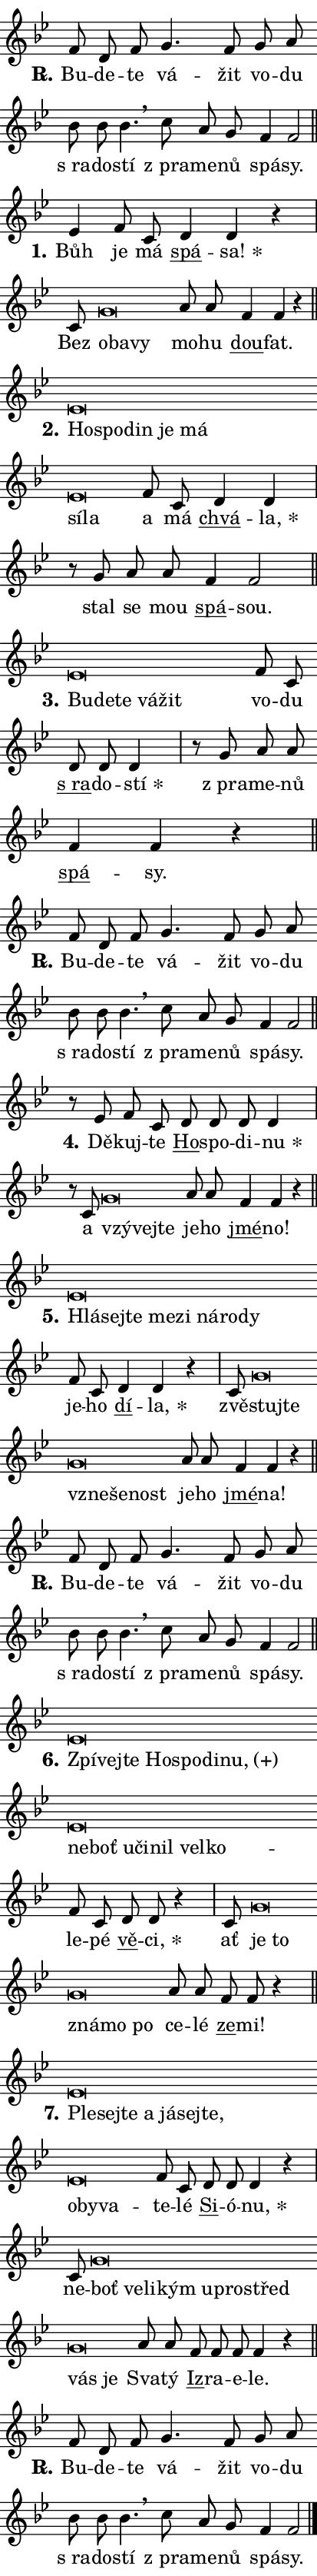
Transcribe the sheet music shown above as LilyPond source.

\version "2.22.1"
\header { tagline = "" }
\paper {
  indent = 0\cm
  top-margin = 0\cm
  right-margin = 0\cm
  bottom-margin = 0\cm
  left-margin = 0\cm
  paper-width = 7\cm
  page-breaking = #ly:one-page-breaking
  system-system-spacing.basic-distance = #11
  score-system-spacing.basic-distance = #11.3
  ragged-last = ##f
}


%% Author: Thomas Morley
%% https://lists.gnu.org/archive/html/lilypond-user/2020-05/msg00002.html
#(define (line-position grob)
"Returns position of @var[grob} in current system:
   @code{'start}, if at first time-step
   @code{'end}, if at last time-step
   @code{'middle} otherwise
"
  (let* ((col (ly:item-get-column grob))
         (ln (ly:grob-object col 'left-neighbor))
         (rn (ly:grob-object col 'right-neighbor))
         (col-to-check-left (if (ly:grob? ln) ln col))
         (col-to-check-right (if (ly:grob? rn) rn col))
         (break-dir-left
           (and
             (ly:grob-property col-to-check-left 'non-musical #f)
             (ly:item-break-dir col-to-check-left)))
         (break-dir-right
           (and
             (ly:grob-property col-to-check-right 'non-musical #f)
             (ly:item-break-dir col-to-check-right))))
        (cond ((eqv? 1 break-dir-left) 'start)
              ((eqv? -1 break-dir-right) 'end)
              (else 'middle))))

#(define (tranparent-at-line-position vctor)
  (lambda (grob)
  "Relying on @code{line-position} select the relevant enry from @var{vctor}.
Used to determine transparency,"
    (case (line-position grob)
      ((end) (not (vector-ref vctor 0)))
      ((middle) (not (vector-ref vctor 1)))
      ((start) (not (vector-ref vctor 2))))))

noteHeadBreakVisibility =
#(define-music-function (break-visibility)(vector?)
"Makes @code{NoteHead}s transparent relying on @var{break-visibility}"
#{
  \override NoteHead.transparent =
    #(tranparent-at-line-position break-visibility)
#})

#(define delete-ledgers-for-transparent-note-heads
  (lambda (grob)
    "Reads whether a @code{NoteHead} is transparent.
If so this @code{NoteHead} is removed from @code{'note-heads} from
@var{grob}, which is supposed to be @code{LedgerLineSpanner}.
As a result ledgers are not printed for this @code{NoteHead}"
    (let* ((nhds-array (ly:grob-object grob 'note-heads))
           (nhds-list
             (if (ly:grob-array? nhds-array)
                 (ly:grob-array->list nhds-array)
                 '()))
           ;; Relies on the transparent-property being done before
           ;; Staff.LedgerLineSpanner.after-line-breaking is executed.
           ;; This is fragile ...
           (to-keep
             (remove
               (lambda (nhd)
                 (ly:grob-property nhd 'transparent #f))
               nhds-list)))
      ;; TODO find a better method to iterate over grob-arrays, similiar
      ;; to filter/remove etc for lists
      ;; For now rebuilt from scratch
      (set! (ly:grob-object grob 'note-heads)  '())
      (for-each
        (lambda (nhd)
          (ly:pointer-group-interface::add-grob grob 'note-heads nhd))
        to-keep))))

hideNotes = {
  \noteHeadBreakVisibility #begin-of-line-visible
}
unHideNotes = {
  \noteHeadBreakVisibility #all-visible
}

% work-around for resetting accidentals
% https://lilypond.org/doc/v2.23/Documentation/notation/displaying-rhythms#unmetered-music
cadenzaMeasure = {
  \cadenzaOff
  \partial 1024 s1024
  \cadenzaOn
}

#(define-markup-command (accent layout props text) (markup?)
  "Underline accented syllable"
  (interpret-markup layout props
    #{\markup \override #'(offset . 4.3) \underline { #text }#}))

responsum = \markup \concat {
  "R" \hspace #-1.05 \path #0.1 #'((moveto 0 0.07) (lineto 0.9 0.8)) \hspace #0.05 "."
}

\layout {
    \context {
        \Staff
        \remove "Time_signature_engraver"
        \override LedgerLineSpanner.after-line-breaking = #delete-ledgers-for-transparent-note-heads
    }
    \context {
        \Voice {
            \override NoteHead.output-attributes = #'((class . "notehead"))
            \override Hairpin.height = #0.55
        }
    }
    \context {
        \Lyrics {
            \override StanzaNumber.output-attributes = #'((class . "stanzanumber"))
            \override LyricSpace.minimum-distance = #0.9
            \override LyricText.font-name = #"TeX Gyre Schola"
            \override LyricText.font-size = 1
            \override StanzaNumber.font-name = #"TeX Gyre Schola Bold"
            \override StanzaNumber.font-size = 1
        }
    }
}

% magnetic-lyrics.ily
%
%   written by
%     Jean Abou Samra <jean@abou-samra.fr>
%     Werner Lemberg <wl@gnu.org>
%
%   adapted by
%     Jiri Hon <jiri.hon@gmail.com>
%
% Version 2022-Apr-15

% https://www.mail-archive.com/lilypond-user@gnu.org/msg149350.html

#(define (Left_hyphen_pointer_engraver context)
   "Collect syllable-hyphen-syllable occurrences in lyrics and store
them in properties.  This engraver only looks to the left.  For
example, if the lyrics input is @code{foo -- bar}, it does the
following.

@itemize @bullet
@item
Set the @code{text} property of the @code{LyricHyphen} grob between
@q{foo} and @q{bar} to @code{foo}.

@item
Set the @code{left-hyphen} property of the @code{LyricText} grob with
text @q{foo} to the @code{LyricHyphen} grob between @q{foo} and
@q{bar}.
@end itemize

Use this auxiliary engraver in combination with the
@code{lyric-@/text::@/apply-@/magnetic-@/offset!} hook."
   (let ((hyphen #f)
         (text #f))
     (make-engraver
      (acknowledgers
       ((lyric-syllable-interface engraver grob source-engraver)
        (set! text grob)))
      (end-acknowledgers
       ((lyric-hyphen-interface engraver grob source-engraver)
        ;(when (not (grob::has-interface grob 'lyric-space-interface))
          (set! hyphen grob)));)
      ((stop-translation-timestep engraver)
       (when (and text hyphen)
         (ly:grob-set-object! text 'left-hyphen hyphen))
       (set! text #f)
       (set! hyphen #f)))))

#(define (lyric-text::apply-magnetic-offset! grob)
   "If the space between two syllables is less than the value in
property @code{LyricText@/.details@/.squash-threshold}, move the right
syllable to the left so that it gets concatenated with the left
syllable.

Use this function as a hook for
@code{LyricText@/.after-@/line-@/breaking} if the
@code{Left_@/hyphen_@/pointer_@/engraver} is active."
   (let ((hyphen (ly:grob-object grob 'left-hyphen #f)))
     (when hyphen
       (let ((left-text (ly:spanner-bound hyphen LEFT)))
         (when (grob::has-interface left-text 'lyric-syllable-interface)
           (let* ((common (ly:grob-common-refpoint grob left-text X))
                  (this-x-ext (ly:grob-extent grob common X))
                  (left-x-ext
                   (begin
                     ;; Trigger magnetism for left-text.
                     (ly:grob-property left-text 'after-line-breaking)
                     (ly:grob-extent left-text common X)))
                  ;; `delta` is the gap width between two syllables.
                  (delta (- (interval-start this-x-ext)
                            (interval-end left-x-ext)))
                  (details (ly:grob-property grob 'details))
                  (threshold (assoc-get 'squash-threshold details 0.2)))
             (when (< delta threshold)
               (let* (;; We have to manipulate the input text so that
                      ;; ligatures crossing syllable boundaries are not
                      ;; disabled.  For languages based on the Latin
                      ;; script this is essentially a beautification.
                      ;; However, for non-Western scripts it can be a
                      ;; necessity.
                      (lt (ly:grob-property left-text 'text))
                      (rt (ly:grob-property grob 'text))
                      (is-space (grob::has-interface hyphen 'lyric-space-interface))
                      (space (if is-space " " ""))
                      (space-markup (grob-interpret-markup grob " "))
                      (space-size (interval-length (ly:stencil-extent space-markup X)))
                      (extra-delta (if is-space space-size 0))
                      ;; Append new syllable.
                      (ltrt-space (if (and (string? lt) (string? rt))
                                (string-append lt space rt)
                                (make-concat-markup (list lt space rt))))
                      ;; Right-align `ltrt` to the right side.
                      (ltrt-space-markup (grob-interpret-markup
                               grob
                               (make-translate-markup
                                (cons (interval-length this-x-ext) 0)
                                (make-right-align-markup ltrt-space)))))
                 (begin
                   ;; Don't print `left-text`.
                   (ly:grob-set-property! left-text 'stencil #f)
                   ;; Set text and stencil (which holds all collected
                   ;; syllables so far) and shift it to the left.
                   (ly:grob-set-property! grob 'text ltrt-space)
                   (ly:grob-set-property! grob 'stencil ltrt-space-markup)
                   (ly:grob-translate-axis! grob (- (- delta extra-delta)) X))))))))))


#(define (lyric-hyphen::displace-bounds-first grob)
   ;; Make very sure this callback isn't triggered too early.
   (let ((left (ly:spanner-bound grob LEFT))
         (right (ly:spanner-bound grob RIGHT)))
     (ly:grob-property left 'after-line-breaking)
     (ly:grob-property right 'after-line-breaking)
     (ly:lyric-hyphen::print grob)))

squashThreshold = #0.4

\layout {
  \context {
    \Lyrics
    \consists #Left_hyphen_pointer_engraver
    \override LyricText.after-line-breaking =
      #lyric-text::apply-magnetic-offset!
    \override LyricHyphen.stencil = #lyric-hyphen::displace-bounds-first
    \override LyricText.details.squash-threshold = \squashThreshold
    \override LyricHyphen.minimum-distance = 0
    \override LyricHyphen.minimum-length = \squashThreshold
  }
}

squash = \override LyricText.details.squash-threshold = 9999
unSquash = \override LyricText.details.squash-threshold = \squashThreshold

left = \override LyricText.self-alignment-X = #LEFT
unLeft = \revert LyricText.self-alignment-X

starOffset = #(lambda (grob) 
                (let ((x_offset (ly:self-alignment-interface::aligned-on-x-parent grob)))
                  (if (= x_offset 0) 0 (+ x_offset 1.2))))

star = #(define-music-function (syllable)(string?)
"Append star separator at the end of a syllable"
#{
  \once \override LyricText.X-offset = #starOffset
  \lyricmode { \markup {
    #syllable
    \override #'((font-name . "TeX Gyre Schola Bold")) \hspace #0.2 \lower #0.65 \larger "*"
  } }
#})

starAccent = #(define-music-function (syllable)(string?)
"Append star separator at the end of a syllable and make accent"
#{
  \once \override LyricText.X-offset = #starOffset
  \lyricmode { \markup {
    \accent #syllable
    \override #'((font-name . "TeX Gyre Schola Bold")) \hspace #0.2 \lower #0.65 \larger "*"
  } }
#})

breath = #(define-music-function (syllable)(string?)
"Append breathing indicator at the end of a syllable"
#{
  \lyricmode { \markup { #syllable "+" } }
#})

optionalBreath = #(define-music-function (syllable)(string?)
"Append optional breathing indicator at the end of a syllable"
#{
  \lyricmode { \markup { #syllable "(+)" } }
#})


\score {
    <<
        \new Voice = "melody" { \cadenzaOn \key bes \major \relative { f'8 d f g4. f8 \bar "" g a \bar "" bes bes bes4. \breathe \bar "" c8 a g \bar "" f4 f2 \cadenzaMeasure \bar "||" \break } }
        \new Lyrics \lyricsto "melody" { \lyricmode { \set stanza = \responsum
Bu -- de -- te vá -- žit vo -- du "s ra" -- do -- stí "z pra" -- me -- nů spá -- sy. } }
    >>
    \layout {}
}

\score {
    <<
        \new Voice = "melody" { \cadenzaOn \key bes \major \relative { es'4 f8 c \bar "" d4 d r \cadenzaMeasure \bar "|" c8 g'\breve*1/16 \hideNotes \breve*1/16 \breve*1/16 \bar "" \unHideNotes a8 a \bar "" f4 f r \cadenzaMeasure \bar "||" \break } }
        \new Lyrics \lyricsto "melody" { \lyricmode { \set stanza = "1."
Bůh je má \markup \accent spá -- \star sa! Bez \left o -- \squash ba -- vy \unLeft \unSquash mo -- hu \markup \accent dou -- fat. } }
    >>
    \layout {}
}

\score {
    <<
        \new Voice = "melody" { \cadenzaOn \key bes \major \relative { es'\breve*1/16 \hideNotes \breve*1/16 \bar "" \breve*1/16 \bar "" \breve*1/16 \bar "" \breve*1/16 \bar "" \breve*1/16 \breve*1/16 \bar "" \unHideNotes f8 c \bar "" d4 d \cadenzaMeasure \bar "|" r8 g a8 a \bar "" f4 f2 \cadenzaMeasure \bar "||" \break } }
        \new Lyrics \lyricsto "melody" { \lyricmode { \set stanza = "2."
\left Ho -- \squash spo -- din je má sí -- la \unLeft \unSquash a má \markup \accent chvá -- \star la, stal se mou \markup \accent spá -- sou. } }
    >>
    \layout {}
}

\score {
    <<
        \new Voice = "melody" { \cadenzaOn \key bes \major \relative { es'\breve*1/16 \hideNotes \breve*1/16 \bar "" \breve*1/16 \bar "" \breve*1/16 \breve*1/16 \bar "" \unHideNotes f8 c \bar "" d d d4 \cadenzaMeasure \bar "|" r8 g a a \bar "" f4 f r \cadenzaMeasure \bar "||" \break } }
        \new Lyrics \lyricsto "melody" { \lyricmode { \set stanza = "3."
\left Bu -- \squash de -- te vá -- žit \unLeft \unSquash vo -- du \markup \accent "s ra" -- do -- \star stí "z pra" -- me -- nů \markup \accent spá -- sy. } }
    >>
    \layout {}
}

\score {
    <<
        \new Voice = "melody" { \cadenzaOn \key bes \major \relative { f'8 d f g4. f8 \bar "" g a \bar "" bes bes bes4. \breathe \bar "" c8 a g \bar "" f4 f2 \cadenzaMeasure \bar "||" \break } }
        \new Lyrics \lyricsto "melody" { \lyricmode { \set stanza = \responsum
Bu -- de -- te vá -- žit vo -- du "s ra" -- do -- stí "z pra" -- me -- nů spá -- sy. } }
    >>
    \layout {}
}

\score {
    <<
        \new Voice = "melody" { \cadenzaOn \key bes \major \relative { r8 es' f c \bar "" d d d d4 \cadenzaMeasure \bar "|" r8 c8 g'\breve*1/16 \hideNotes \breve*1/16 \breve*1/16 \bar "" \unHideNotes a8 a \bar "" f4 f r \cadenzaMeasure \bar "||" \break } }
        \new Lyrics \lyricsto "melody" { \lyricmode { \set stanza = "4."
Dě -- kuj -- te \markup \accent Ho -- spo -- di -- \star nu a \left vzý -- \squash vej -- te \unLeft \unSquash je -- ho \markup \accent jmé -- no! } }
    >>
    \layout {}
}

\score {
    <<
        \new Voice = "melody" { \cadenzaOn \key bes \major \relative { es'\breve*1/16 \hideNotes \breve*1/16 \bar "" \breve*1/16 \bar "" \breve*1/16 \bar "" \breve*1/16 \bar "" \breve*1/16 \bar "" \breve*1/16 \breve*1/16 \bar "" \unHideNotes f8 c \bar "" d4 d r \cadenzaMeasure \bar "|" c8 g'\breve*1/16 \hideNotes \breve*1/16 \bar "" \breve*1/16 \bar "" \breve*1/16 \breve*1/16 \bar "" \unHideNotes a8 a \bar "" f4 f r \cadenzaMeasure \bar "||" \break } }
        \new Lyrics \lyricsto "melody" { \lyricmode { \set stanza = "5."
\left Hlá -- \squash sej -- te me -- zi ná -- ro -- dy \unLeft \unSquash je -- ho \markup \accent dí -- \star la, zvě -- \left stuj -- \squash te vzne -- še -- nost \unLeft \unSquash je -- ho \markup \accent jmé -- na! } }
    >>
    \layout {}
}

\score {
    <<
        \new Voice = "melody" { \cadenzaOn \key bes \major \relative { f'8 d f g4. f8 \bar "" g a \bar "" bes bes bes4. \breathe \bar "" c8 a g \bar "" f4 f2 \cadenzaMeasure \bar "||" \break } }
        \new Lyrics \lyricsto "melody" { \lyricmode { \set stanza = \responsum
Bu -- de -- te vá -- žit vo -- du "s ra" -- do -- stí "z pra" -- me -- nů spá -- sy. } }
    >>
    \layout {}
}

\score {
    <<
        \new Voice = "melody" { \cadenzaOn \key bes \major \relative { es'\breve*1/16 \hideNotes \breve*1/16 \bar "" \breve*1/16 \bar "" \breve*1/16 \bar "" \breve*1/16 \bar "" \breve*1/16 \bar "" \breve*1/16 \bar "" \breve*1/16 \bar "" \breve*1/16 \bar "" \breve*1/16 \bar "" \breve*1/16 \bar "" \breve*1/16 \bar "" \breve*1/16 \breve*1/16 \bar "" \unHideNotes f8 c \bar "" d d r4 \cadenzaMeasure \bar "|" c8 g'\breve*1/16 \hideNotes \breve*1/16 \bar "" \breve*1/16 \bar "" \breve*1/16 \breve*1/16 \bar "" \unHideNotes a8 a \bar "" f f r4 \cadenzaMeasure \bar "||" \break } }
        \new Lyrics \lyricsto "melody" { \lyricmode { \set stanza = "6."
\left Zpí -- \squash vej -- te Ho -- spo -- di -- \optionalBreath nu, ne -- boť u -- či -- nil vel -- ko -- \unLeft \unSquash le -- pé \markup \accent vě -- \star ci, ať \left je \squash to zná -- mo po \unLeft \unSquash ce -- lé \markup \accent ze -- mi! } }
    >>
    \layout {}
}

\score {
    <<
        \new Voice = "melody" { \cadenzaOn \key bes \major \relative { es'\breve*1/16 \hideNotes \breve*1/16 \bar "" \breve*1/16 \bar "" \breve*1/16 \bar "" \breve*1/16 \bar "" \breve*1/16 \bar "" \breve*1/16 \bar "" \breve*1/16 \bar "" \breve*1/16 \breve*1/16 \bar "" \unHideNotes f8 c \bar "" d d d4 r \cadenzaMeasure \bar "|" c8 g'\breve*1/16 \hideNotes \breve*1/16 \bar "" \breve*1/16 \bar "" \breve*1/16 \bar "" \breve*1/16 \bar "" \breve*1/16 \bar "" \breve*1/16 \breve*1/16 \bar "" \unHideNotes a8 a \bar "" f f f f4 r \cadenzaMeasure \bar "||" \break } }
        \new Lyrics \lyricsto "melody" { \lyricmode { \set stanza = "7."
\left Ple -- \squash sej -- te a já -- sej -- te, o -- by -- va -- \unLeft \unSquash te -- lé \markup \accent Si -- ó -- \star nu, ne -- \left boť \squash ve -- li -- kým upro -- střed vás je \unLeft \unSquash Sva -- tý \markup \accent Iz -- ra -- e -- le. } }
    >>
    \layout {}
}

\score {
    <<
        \new Voice = "melody" { \cadenzaOn \key bes \major \relative { f'8 d f g4. f8 \bar "" g a \bar "" bes bes bes4. \breathe \bar "" c8 a g \bar "" f4 f2 \cadenzaMeasure \bar "||" \break } \bar "|." }
        \new Lyrics \lyricsto "melody" { \lyricmode { \set stanza = \responsum
Bu -- de -- te vá -- žit vo -- du "s ra" -- do -- stí "z pra" -- me -- nů spá -- sy. } }
    >>
    \layout {}
}
